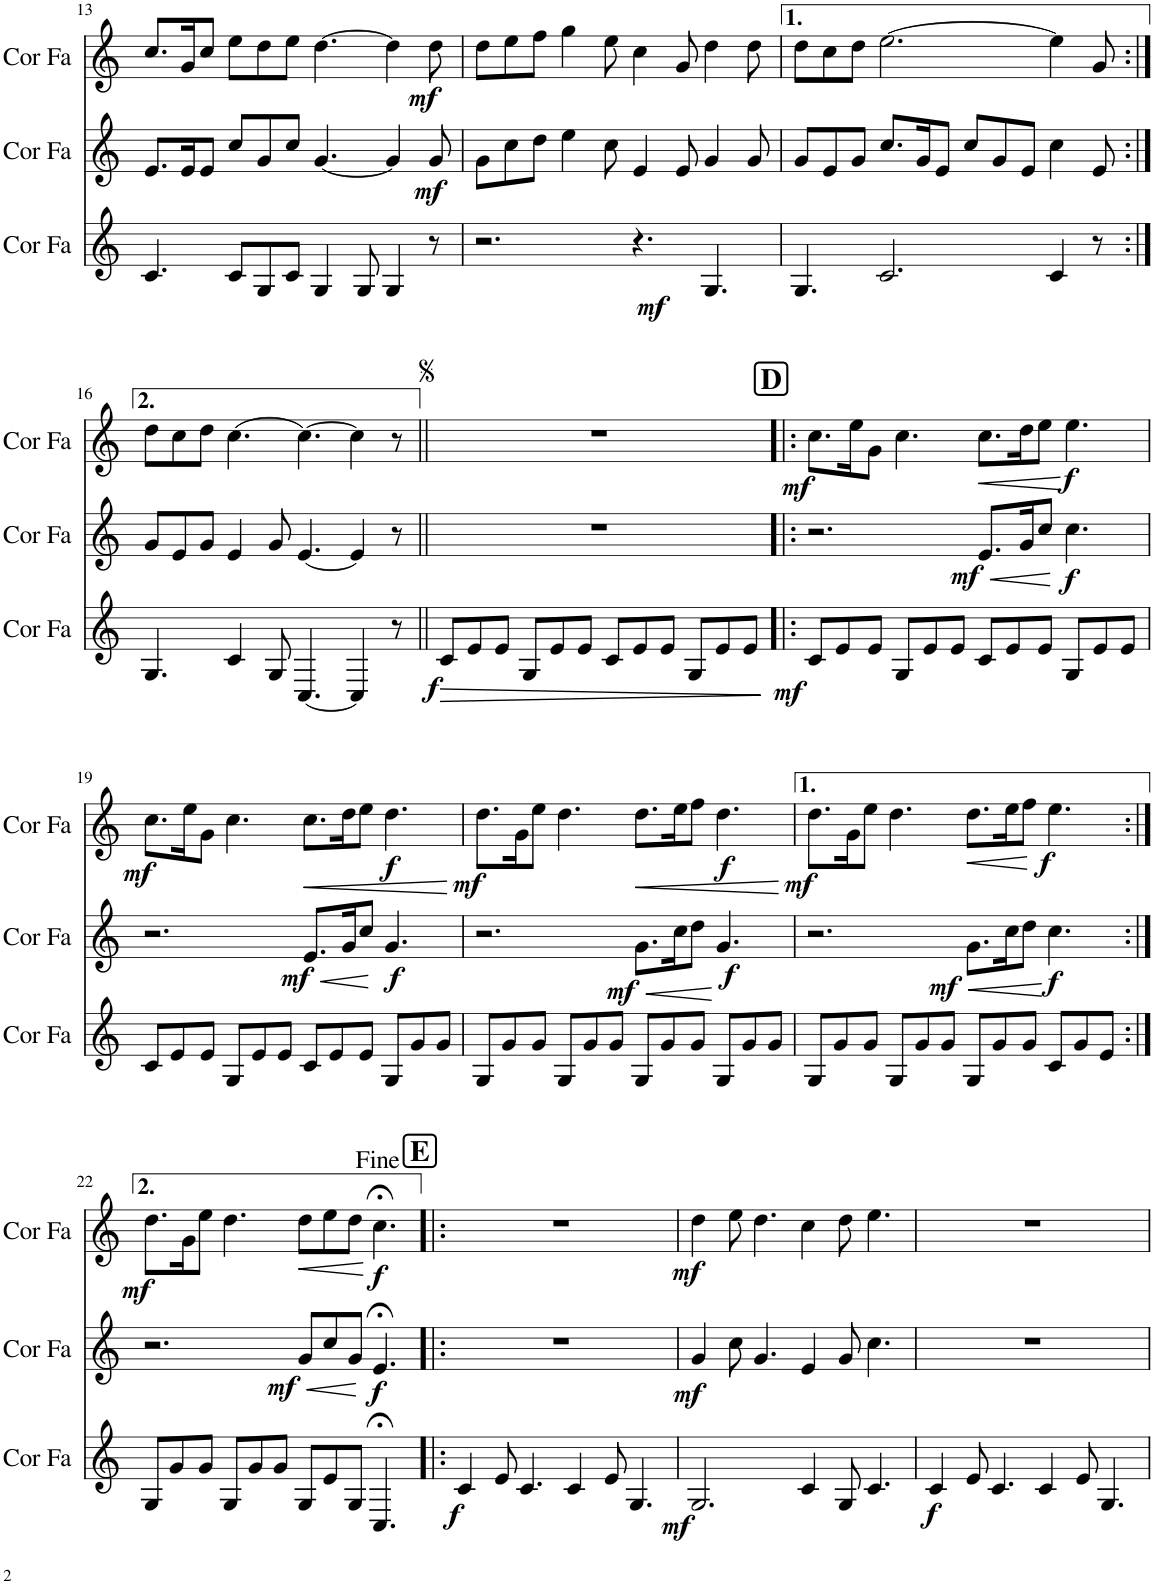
**kern	**dynam	**kern	**dynam	**kern	**dynam
*part3	*part3	*part2	*part2	*part1	*part1
*staff3	*staff3	*staff2	*staff2	*staff1	*staff1
*I"Cor en Fa	*	*I"Cor en Fa	*	*I"Cor en Fa	*
*I'Cor Fa	*	*I'Cor Fa	*	*I'Cor Fa	*
!!LO:PB:g=z
*clefG2	*	*clefG2	*	*clefG2	*
*Trd4c7	*	*Trd4c7	*	*Trd4c7	*
*k[]	*	*k[]	*	*k[]	*
*M12/8	*	*M12/8	*	*M12/8	*
=13	=13	=13	=13	=13	=13
4.c/	.	8.e/L	.	8.cc/L	.
.	.	16e/K	.	16g/K	.
.	.	8e/J	.	8cc/J	.
8c/L	.	8cc/L	.	8ee\L	.
8G/	.	8g/	.	8dd\	.
8c/J	.	8cc/J	.	8ee\J	.
4G/	.	[4.g/	.	[4.dd\	.
8G/	.	.	.	.	.
4G/	.	4g/]	.	4dd\]	.
!	!	!	!LO:DY:b	!	!LO:DY:b
8r	.	8g/	mf	8dd\	mf
=14	=14	=14	=14	=14	=14
*^	*	*	*	*	*
2.r	1ryy	.	8g\L	.	8dd\L	.
.	.	.	8cc\	.	8ee\	.
.	.	.	8dd\J	.	8ff\J	.
.	.	.	4ee\	.	4gg\	.
.	.	.	8cc\	.	8ee\	.
4.r	.	.	4e/	.	4cc\	.
!	!	!LO:DY:b	!	!	!	!
.	2ryy	mf	8e/	.	8g/	.
4.G/	.	.	4g/	.	4dd\	.
.	.	.	8g/	.	8dd\	.
*v	*v	*	*	*	*	*
=15	=15	=15	=15	=15	=15
4.G/	.	8g/L	.	8dd\L	.
.	.	8e/	.	8cc\	.
.	.	8g/J	.	8dd\J	.
2.c/	.	8.cc/L	.	[2.ee\	.
.	.	16g/K	.	.	.
.	.	8e/J	.	.	.
.	.	8cc/L	.	.	.
.	.	8g/	.	.	.
.	.	8e/J	.	.	.
4c/	.	4cc\	.	4ee\]	.
8r	.	8e/	.	8g/	.
!!LO:LB:g=z
=16:|!	=16:|!	=16:|!	=16:|!	=16:|!	=16:|!
4.G/	.	8g/L	.	8dd\L	.
.	.	8e/	.	8cc\	.
.	.	8g/J	.	8dd\J	.
4c/	.	4e/	.	[4.cc\	.
8G/	.	8g/	.	.	.
[4.C/	.	[4.e/	.	4.cc\_	.
4C/]	.	4e/]	.	4cc\]	.
!	!LO:DY:b	!	!	!	!
8r	f	8r	.	8r	.
=17||	=17||	=17||	=17||	=17||	=17||
!	!LO:HP:b	!	!	!	!
8c/L	>	1.r	.	1.r	.
8e/	.	.	.	.	.
8e/J	.	.	.	.	.
8G/L	.	.	.	.	.
8e/	.	.	.	.	.
8e/J	.	.	.	.	.
8c/L	.	.	.	.	.
8e/	.	.	.	.	.
8e/J	.	.	.	.	.
8G/L	.	.	.	.	.
8e/	.	.	.	.	.
8e/J	.	.	.	.	.
.	]	.	.	.	.
!!LO:REH:place=s1:a:B:cj:fs=14:t=D
=18!|:	=18!|:	=18!|:	=18!|:	=18!|:	=18!|:
!	!LO:DY:b	!	!	!	!LO:DY:b
8c/L	mf	2.r	.	8.cc\L	mf
8e/	.	.	.	.	.
.	.	.	.	16ee\K	.
8e/J	.	.	.	8g\J	.
8G/L	.	.	.	4.cc\	.
8e/	.	.	.	.	.
8e/J	.	.	.	.	.
!	!	!	!LO:HP:b	!	!LO:HP:b
!	!	!	!LO:DY:n=1:b	!	!
8c/L	.	8.e/L	< mf	8.cc\L	<
8e/	.	.	.	.	.
.	.	16g/K	.	16dd\K	.
8e/J	.	8cc/J	.	8ee\J	.
!	!	!	!LO:DY:n=2:b	!	!LO:DY:b
8G/L	.	4.cc\	f	4.ee\	f
8e/	.	.	.	.	.
8e/J	.	.	.	.	.
.	.	.	[	.	[
!!LO:LB:g=z
=19	=19	=19	=19	=19	=19
!	!	!	!	!	!LO:DY:b
8c/L	.	2.r	.	8.cc\L	mf
8e/	.	.	.	.	.
.	.	.	.	16ee\K	.
8e/J	.	.	.	8g\J	.
8G/L	.	.	.	4.cc\	.
8e/	.	.	.	.	.
8e/J	.	.	.	.	.
!	!	!	!LO:HP:b	!	!LO:HP:b
!	!	!	!LO:DY:n=1:b	!	!
8c/L	.	8.e/L	< mf	8.cc\L	<
8e/	.	.	.	.	.
.	.	16g/K	.	16dd\K	.
8e/J	.	8cc/J	.	8ee\J	.
!	!	!	!LO:DY:n=2:b	!	!LO:DY:b
8G/L	.	4.g/	f	4.dd\	f
8g/	.	.	.	.	.
8g/J	.	.	.	.	.
.	.	.	[	.	[
=20	=20	=20	=20	=20	=20
!	!	!	!	!	!LO:DY:b
8G/L	.	2.r	.	8.dd\L	mf
8g/	.	.	.	.	.
.	.	.	.	16g\K	.
8g/J	.	.	.	8ee\J	.
8G/L	.	.	.	4.dd\	.
8g/	.	.	.	.	.
8g/J	.	.	.	.	.
!	!	!	!LO:HP:b	!	!LO:HP:b
!	!	!	!LO:DY:n=1:b	!	!
8G/L	.	8.g\L	< mf	8.dd\L	<
8g/	.	.	.	.	.
.	.	16cc\K	.	16ee\K	.
8g/J	.	8dd\J	.	8ff\J	.
!	!	!	!LO:DY:n=2:b	!	!LO:DY:b
8G/L	.	4.g/	f	4.dd\	f
8g/	.	.	.	.	.
8g/J	.	.	.	.	.
.	.	.	[	.	[
=21	=21	=21	=21	=21	=21
!	!	!	!	!	!LO:DY:b
8G/L	.	2.r	.	8.dd\L	mf
8g/	.	.	.	.	.
.	.	.	.	16g\K	.
8g/J	.	.	.	8ee\J	.
8G/L	.	.	.	4.dd\	.
8g/	.	.	.	.	.
8g/J	.	.	.	.	.
!	!	!	!LO:HP:b	!	!LO:HP:b
!	!	!	!LO:DY:n=1:b	!	!
8G/L	.	8.g\L	< mf	8.dd\L	<
8g/	.	.	.	.	.
.	.	16cc\K	.	16ee\K	.
8g/J	.	8dd\J	.	8ff\J	.
!	!	!	!LO:DY:n=2:b	!	!LO:DY:b
8c/L	.	4.cc\	f	4.ee\	f
8g/	.	.	.	.	.
8e/J	.	.	.	.	.
.	.	.	[	.	[
!!LO:LB:g=z
=22:|!	=22:|!	=22:|!	=22:|!	=22:|!	=22:|!
!	!	!	!	!	!LO:DY:b
8G/L	.	2.r	.	8.dd\L	mf
8g/	.	.	.	.	.
.	.	.	.	16g\K	.
8g/J	.	.	.	8ee\J	.
8G/L	.	.	.	4.dd\	.
8g/	.	.	.	.	.
8g/J	.	.	.	.	.
!	!	!	!LO:HP:b	!	!LO:HP:b
!	!	!	!LO:DY:n=1:b	!	!
8G/L	.	8g/L	< mf	8dd\L	<
8e/	.	8cc/	.	8ee\	.
8G/J	.	8g/J	.	8dd\J	.
!	!	!	!LO:DY:n=2:b	!	!LO:DY:b
4.C;</	.	4.e;</	f	4.cc;<\	f
.	.	.	[	.	[
!!LO:REH:place=s1:a:B:cj:fs=14:t=E
=23!|:	=23!|:	=23!|:	=23!|:	=23!|:	=23!|:
!	!LO:DY:b	!	!	!	!
4c/	f	1.r	.	1.r	.
8e/	.	.	.	.	.
4.c/	.	.	.	.	.
4c/	.	.	.	.	.
8e/	.	.	.	.	.
4.G/	.	.	.	.	.
=24	=24	=24	=24	=24	=24
!	!LO:DY:b	!	!LO:DY:b	!	!LO:DY:b
2.G/	mf	4g/	mf	4dd\	mf
.	.	8cc\	.	8ee\	.
.	.	4.g/	.	4.dd\	.
4c/	.	4e/	.	4cc\	.
8G/	.	8g/	.	8dd\	.
4.c/	.	4.cc\	.	4.ee\	.
=25	=25	=25	=25	=25	=25
!	!LO:DY:b	!	!	!	!
4c/	f	1.r	.	1.r	.
8e/	.	.	.	.	.
4.c/	.	.	.	.	.
4c/	.	.	.	.	.
8e/	.	.	.	.	.
4.G/	.	.	.	.	.
=	=	=	=	=	=
*-	*-	*-	*-	*-	*-
